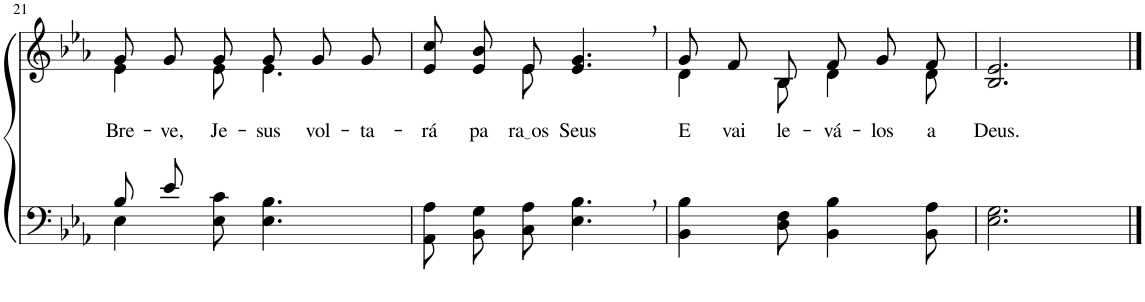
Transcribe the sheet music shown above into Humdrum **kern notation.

**kern	**kern	**text
*part2	*part1	*part1
*staff2	*staff1	*staff1
*I"Parte III e IV	*I"Parte I e II	*
!!LO:PB:g=z
*clefF4	*clefG2	*
*k[b-e-a-]	*k[b-e-a-]	*
*M6/8	*M6/8	*
=21	=21	=21
*^	*^	*
!	!	!	!	!LO:LY:b
8B-/L	4E-\	8g/L	4e-\	Bre-
!	!	!	!	!LO:LY:b
8e-/J	.	8g/	.	-ve,
!	!	!	!	!LO:LY:b
8ryy	8E-\ 8c\	8g/J	8e-\	Je-
!	!	!	!	!LO:LY:b
4.ryy	4.E-\ 4.B-\	8g/L	4.e-\	-sus
!	!	!	!	!LO:LY:b
.	.	8g/	.	vol-
!	!	!	!	!LO:LY:b
.	.	8g/J	.	-ta-
*v	*v	*	*	*
=22	=22	=22	=22
!	!	!	!LO:LY:b
8AA-\ 8A-\L	8e-/ 8cc/L	4ryy	-rá
!	!	!	!LO:LY:b
8BB-\ 8G\	8e-/ 8b-/	.	pa-
!	!	!	!LO:LY:b
8C\ 8A-\J	8e-/J	8e-\	ra os
!	!	!	!LO:LY:b
4.E-\, 4.B-\,	4.e-/, 4.g/,	4.ryy	Seus
=23	=23	=23	=23
!	!	!	!LO:LY:b
4BB-\ 4B-\	8g/L	4d\	E
!	!	!	!LO:LY:b
.	8f/	.	vai
!	!	!	!LO:LY:b
8D\ 8F\	8B-/J	8B-\	le-
!	!	!	!LO:LY:b
4BB-\ 4B-\	8f/L	4d\	-vá-
!	!	!	!LO:LY:b
.	8g/	.	-los
!	!	!	!LO:LY:b
8BB-\ 8A-\	8f/J	8d\	a
=24	=24	=24	=24
!	!	!	!LO:LY:b
*	*v	*v	*
2.E-\ 2.G\	2.B-/ 2.e-/	Deus.
==	==	==
*-	*-	*-
